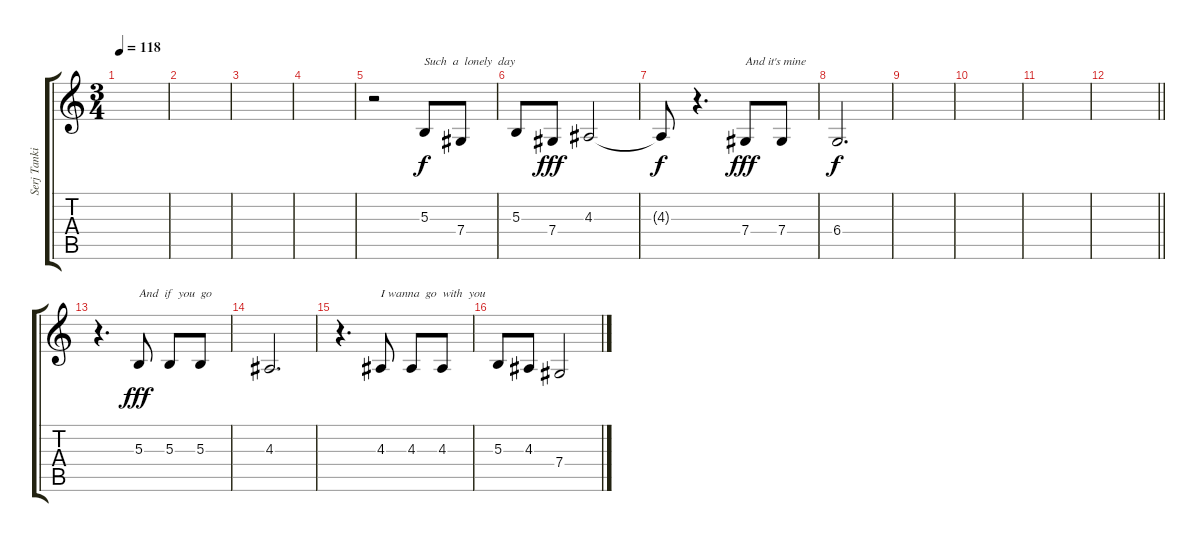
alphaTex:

\track ("Serj Tankian vocal" "Serj Tanki") {instrument clarinet}
\staff {score tabs}
\tuning (Eb4 Bb3 Gb3 Db3 Ab2 Db2) {hide}
\ts (3 4)
\tempo 118
\clef g2
\ks c
|
|
|
|
r.2 5.3.8{txt "Such  a  lonely  day" volume 9} 7.4.8 |
5.3.8{dy f} 7.4.8{dy fff} 4.3.2 |
4.3{t}.8{dy f} r.4{d} 7.4.8{txt "And it's mine" dy fff} 7.4.8 |
6.4.2{d dy f} |
|
|
|
\barLineRight lightlight
|
r.4{d} 5.3.8{txt "And  if  you  go" dy fff volume 8} 5.3.8 5.3.8 |
4.3.2{d} |
r.4{d} 4.3.8{txt "I wanna  go  with  you"} 4.3.8 4.3.8 |
5.3.8 4.3.8 7.4.2
